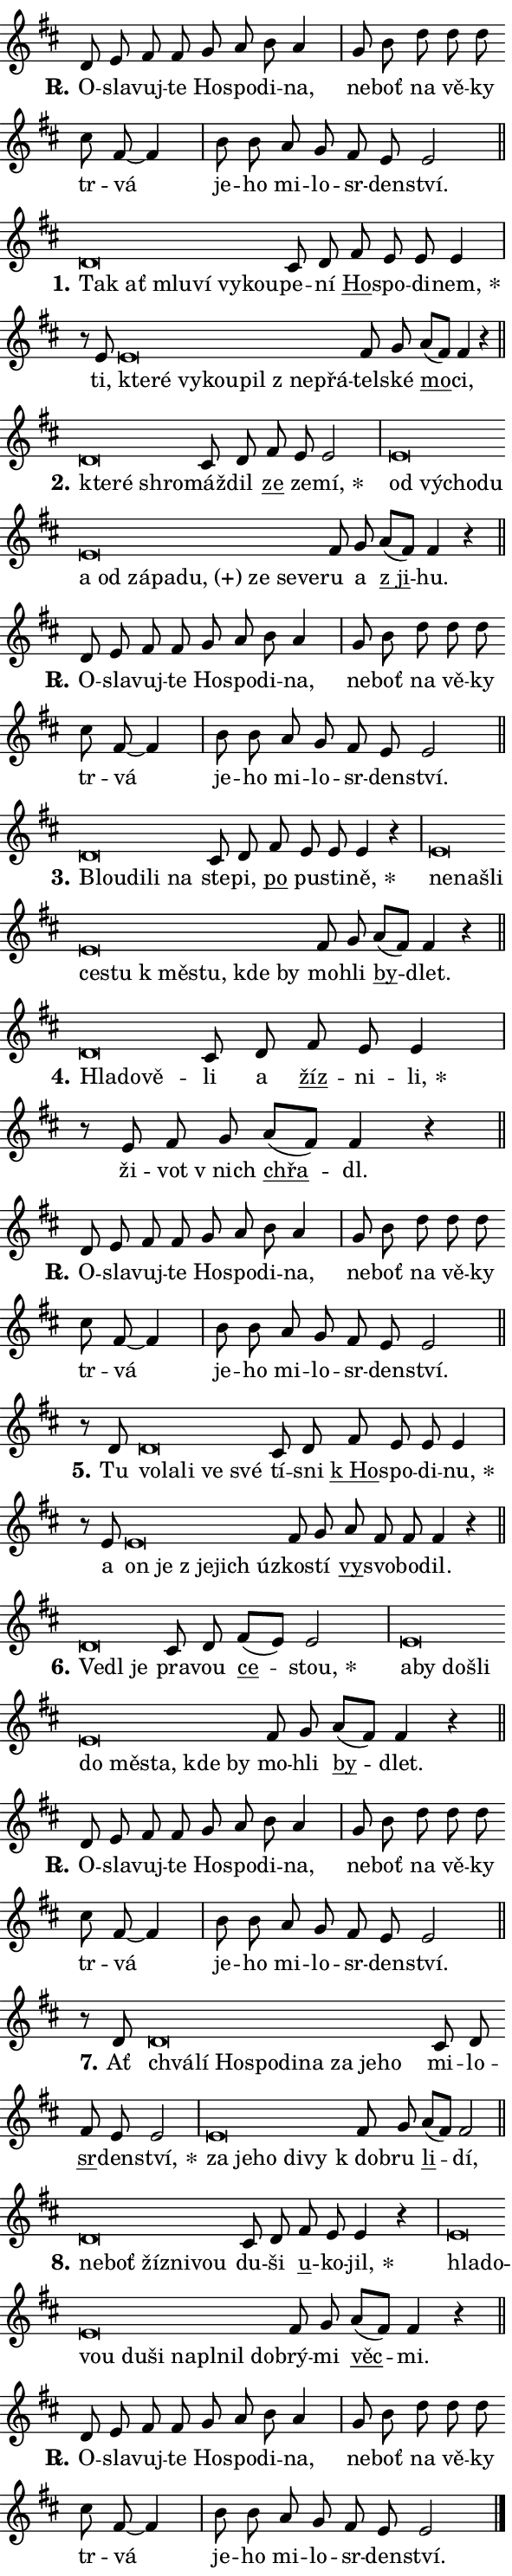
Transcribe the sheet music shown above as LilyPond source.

\version "2.24.0"
\header { tagline = "" }
\paper {
  indent = 0\cm
  top-margin = 0\cm
  right-margin = 0.13\cm % to fit lyric hyphens
  bottom-margin = 0\cm
  left-margin = 0\cm
  paper-width = 10\cm
  page-breaking = #ly:one-page-breaking
  system-system-spacing.basic-distance = #11
  score-system-spacing.basic-distance = #11
  ragged-last = ##f
}


%% Author: Thomas Morley
%% https://lists.gnu.org/archive/html/lilypond-user/2020-05/msg00002.html
#(define (line-position grob)
"Returns position of @var[grob} in current system:
   @code{'start}, if at first time-step
   @code{'end}, if at last time-step
   @code{'middle} otherwise
"
  (let* ((col (ly:item-get-column grob))
         (ln (ly:grob-object col 'left-neighbor))
         (rn (ly:grob-object col 'right-neighbor))
         (col-to-check-left (if (ly:grob? ln) ln col))
         (col-to-check-right (if (ly:grob? rn) rn col))
         (break-dir-left
           (and
             (ly:grob-property col-to-check-left 'non-musical #f)
             (ly:item-break-dir col-to-check-left)))
         (break-dir-right
           (and
             (ly:grob-property col-to-check-right 'non-musical #f)
             (ly:item-break-dir col-to-check-right))))
        (cond ((eqv? 1 break-dir-left) 'start)
              ((eqv? -1 break-dir-right) 'end)
              (else 'middle))))

#(define (tranparent-at-line-position vctor)
  (lambda (grob)
  "Relying on @code{line-position} select the relevant enry from @var{vctor}.
Used to determine transparency,"
    (case (line-position grob)
      ((end) (not (vector-ref vctor 0)))
      ((middle) (not (vector-ref vctor 1)))
      ((start) (not (vector-ref vctor 2))))))

noteHeadBreakVisibility =
#(define-music-function (break-visibility)(vector?)
"Makes @code{NoteHead}s transparent relying on @var{break-visibility}"
#{
  \override NoteHead.transparent =
    #(tranparent-at-line-position break-visibility)
#})

#(define delete-ledgers-for-transparent-note-heads
  (lambda (grob)
    "Reads whether a @code{NoteHead} is transparent.
If so this @code{NoteHead} is removed from @code{'note-heads} from
@var{grob}, which is supposed to be @code{LedgerLineSpanner}.
As a result ledgers are not printed for this @code{NoteHead}"
    (let* ((nhds-array (ly:grob-object grob 'note-heads))
           (nhds-list
             (if (ly:grob-array? nhds-array)
                 (ly:grob-array->list nhds-array)
                 '()))
           ;; Relies on the transparent-property being done before
           ;; Staff.LedgerLineSpanner.after-line-breaking is executed.
           ;; This is fragile ...
           (to-keep
             (remove
               (lambda (nhd)
                 (ly:grob-property nhd 'transparent #f))
               nhds-list)))
      ;; TODO find a better method to iterate over grob-arrays, similiar
      ;; to filter/remove etc for lists
      ;; For now rebuilt from scratch
      (set! (ly:grob-object grob 'note-heads)  '())
      (for-each
        (lambda (nhd)
          (ly:pointer-group-interface::add-grob grob 'note-heads nhd))
        to-keep))))

squashNotes = {
  \override NoteHead.X-extent = #'(-0.2 . 0.2)
  \override NoteHead.Y-extent = #'(-0.75 . 0)
  \override NoteHead.stencil =
    #(lambda (grob)
       (let ((pos (ly:grob-property grob 'staff-position)))
         (begin
           (if (< pos -7) (display "ERROR: Lower brevis then expected\n") (display ""))
           (if (<= pos -6) ly:text-interface::print ly:note-head::print))))
}
unSquashNotes = {
  \revert NoteHead.X-extent
  \revert NoteHead.Y-extent
  \revert NoteHead.stencil
}

hideNotes = \noteHeadBreakVisibility #begin-of-line-visible
unHideNotes = \noteHeadBreakVisibility #all-visible

% work-around for resetting accidentals
% https://lilypond.org/doc/v2.23/Documentation/notation/displaying-rhythms#unmetered-music
cadenzaMeasure = {
  \cadenzaOff
  \partial 1024 s1024
  \cadenzaOn
}

#(define-markup-command (accent layout props text) (markup?)
  "Underline accented syllable"
  (interpret-markup layout props
    #{\markup \override #'(offset . 4.3) \underline { #text }#}))

responsum = \markup \concat {
  "R" \hspace #-1.05 \path #0.1 #'((moveto 0 0.07) (lineto 0.9 0.8)) \hspace #0.05 "."
}

spaceSize = #0.6828661417322834 % exact space size for TeX Gyre Schola

\layout {
  \context {
    \Staff
    \remove "Time_signature_engraver"
    \override LedgerLineSpanner.after-line-breaking = #delete-ledgers-for-transparent-note-heads
  }
  \context {
    \Lyrics {
      \override LyricSpace.minimum-distance = \spaceSize
      \override LyricText.font-name = #"TeX Gyre Schola"
      \override LyricText.font-size = 1
      \override StanzaNumber.font-name = #"TeX Gyre Schola Bold"
      \override StanzaNumber.font-size = 1
    }
  }
  \context {
    \Score 
    \override NoteHead.text =
      #(lambda (grob) 
        (let ((pos (ly:grob-property grob 'staff-position)))
          #{\markup {
            \combine
              \halign #-0.55 \raise #(if (= pos -6) 0 0.5) \override #'(thickness . 2) \draw-line #'(3.2 . 0)
              \musicglyph "noteheads.sM1"
          }#}))
  }
}

% magnetic-lyrics.ily
%
%   written by
%     Jean Abou Samra <jean@abou-samra.fr>
%     Werner Lemberg <wl@gnu.org>
%
%   adapted by
%     Jiri Hon <jiri.hon@gmail.com>
%
% Version 2022-Apr-15

% https://www.mail-archive.com/lilypond-user@gnu.org/msg149350.html

#(define (Left_hyphen_pointer_engraver context)
   "Collect syllable-hyphen-syllable occurrences in lyrics and store
them in properties.  This engraver only looks to the left.  For
example, if the lyrics input is @code{foo -- bar}, it does the
following.

@itemize @bullet
@item
Set the @code{text} property of the @code{LyricHyphen} grob between
@q{foo} and @q{bar} to @code{foo}.

@item
Set the @code{left-hyphen} property of the @code{LyricText} grob with
text @q{foo} to the @code{LyricHyphen} grob between @q{foo} and
@q{bar}.
@end itemize

Use this auxiliary engraver in combination with the
@code{lyric-@/text::@/apply-@/magnetic-@/offset!} hook."
   (let ((hyphen #f)
         (text #f))
     (make-engraver
      (acknowledgers
       ((lyric-syllable-interface engraver grob source-engraver)
        (set! text grob)))
      (end-acknowledgers
       ((lyric-hyphen-interface engraver grob source-engraver)
        ;(when (not (grob::has-interface grob 'lyric-space-interface))
          (set! hyphen grob)));)
      ((stop-translation-timestep engraver)
       (when (and text hyphen)
         (ly:grob-set-object! text 'left-hyphen hyphen))
       (set! text #f)
       (set! hyphen #f)))))

#(define (lyric-text::apply-magnetic-offset! grob)
   "If the space between two syllables is less than the value in
property @code{LyricText@/.details@/.squash-threshold}, move the right
syllable to the left so that it gets concatenated with the left
syllable.

Use this function as a hook for
@code{LyricText@/.after-@/line-@/breaking} if the
@code{Left_@/hyphen_@/pointer_@/engraver} is active."
   (let ((hyphen (ly:grob-object grob 'left-hyphen #f)))
     (when hyphen
       (let ((left-text (ly:spanner-bound hyphen LEFT)))
         (when (grob::has-interface left-text 'lyric-syllable-interface)
           (let* ((common (ly:grob-common-refpoint grob left-text X))
                  (this-x-ext (ly:grob-extent grob common X))
                  (left-x-ext
                   (begin
                     ;; Trigger magnetism for left-text.
                     (ly:grob-property left-text 'after-line-breaking)
                     (ly:grob-extent left-text common X)))
                  ;; `delta` is the gap width between two syllables.
                  (delta (- (interval-start this-x-ext)
                            (interval-end left-x-ext)))
                  (details (ly:grob-property grob 'details))
                  (threshold (assoc-get 'squash-threshold details 0.2)))
             (when (< delta threshold)
               (let* (;; We have to manipulate the input text so that
                      ;; ligatures crossing syllable boundaries are not
                      ;; disabled.  For languages based on the Latin
                      ;; script this is essentially a beautification.
                      ;; However, for non-Western scripts it can be a
                      ;; necessity.
                      (lt (ly:grob-property left-text 'text))
                      (rt (ly:grob-property grob 'text))
                      (is-space (grob::has-interface hyphen 'lyric-space-interface))
                      (space (if is-space " " ""))
                      (extra-delta (if is-space spaceSize 0))
                      ;; Append new syllable.
                      (ltrt-space (if (and (string? lt) (string? rt))
                                (string-append lt space rt)
                                (make-concat-markup (list lt space rt))))
                      ;; Right-align `ltrt` to the right side.
                      (ltrt-space-markup (grob-interpret-markup
                               grob
                               (make-translate-markup
                                (cons (interval-length this-x-ext) 0)
                                (make-right-align-markup ltrt-space)))))
                 (begin
                   ;; Don't print `left-text`.
                   (ly:grob-set-property! left-text 'stencil #f)
                   ;; Set text and stencil (which holds all collected
                   ;; syllables so far) and shift it to the left.
                   (ly:grob-set-property! grob 'text ltrt-space)
                   (ly:grob-set-property! grob 'stencil ltrt-space-markup)
                   (ly:grob-translate-axis! grob (- (- delta extra-delta)) X))))))))))


#(define (lyric-hyphen::displace-bounds-first grob)
   ;; Make very sure this callback isn't triggered too early.
   (let ((left (ly:spanner-bound grob LEFT))
         (right (ly:spanner-bound grob RIGHT)))
     (ly:grob-property left 'after-line-breaking)
     (ly:grob-property right 'after-line-breaking)
     (ly:lyric-hyphen::print grob)))

squashThreshold = #0.4

\layout {
  \context {
    \Lyrics
    \consists #Left_hyphen_pointer_engraver
    \override LyricText.after-line-breaking =
      #lyric-text::apply-magnetic-offset!
    \override LyricHyphen.stencil = #lyric-hyphen::displace-bounds-first
    \override LyricText.details.squash-threshold = \squashThreshold
    \override LyricHyphen.minimum-distance = 0
    \override LyricHyphen.minimum-length = \squashThreshold
  }
}

squashText = \override LyricText.details.squash-threshold = 9999
unSquashText = \override LyricText.details.squash-threshold = \squashThreshold

leftText = \override LyricText.self-alignment-X = #LEFT
unLeftText = \revert LyricText.self-alignment-X

starOffset = #(lambda (grob) 
                (let ((x_offset (ly:self-alignment-interface::aligned-on-x-parent grob)))
                  (if (= x_offset 0) 0 (+ x_offset 1.2))))

star = #(define-music-function (syllable)(string?)
"Append star separator at the end of a syllable"
#{
  \once \override LyricText.X-offset = #starOffset
  \lyricmode { \markup {
    #syllable
    \override #'((font-name . "TeX Gyre Schola Bold")) \hspace #0.2 \lower #0.65 \larger "*"
  } }
#})

starAccent = #(define-music-function (syllable)(string?)
"Append star separator at the end of a syllable and make accent"
#{
  \once \override LyricText.X-offset = #starOffset
  \lyricmode { \markup {
    \accent #syllable
    \override #'((font-name . "TeX Gyre Schola Bold")) \hspace #0.2 \lower #0.65 \larger "*"
  } }
#})

breath = #(define-music-function (syllable)(string?)
"Append breathing indicator at the end of a syllable"
#{
  \lyricmode { \markup { #syllable "+" } }
#})

optionalBreath = #(define-music-function (syllable)(string?)
"Append optional breathing indicator at the end of a syllable"
#{
  \lyricmode { \markup { #syllable "(+)" } }
#})


\score {
    <<
        \new Voice = "melody" { \cadenzaOn \key d \major \relative { d'8 e fis fis g a b a4 \cadenzaMeasure \bar "|" g8 b d d d \bar "" cis fis,~ fis4 \cadenzaMeasure \bar "|" b8 b a g fis e e2 \cadenzaMeasure \bar "||" \break } }
        \new Lyrics \lyricsto "melody" { \lyricmode { \set stanza = \responsum
O -- sla -- vuj -- te Ho -- spo -- di -- na, ne -- boť na vě -- ky tr -- vá je -- ho mi -- lo -- sr -- den -- ství. } }
    >>
    \layout {}
}

\score {
    <<
        \new Voice = "melody" { \cadenzaOn \key d \major \relative { \squashNotes d'\breve*1/16 \hideNotes \breve*1/16 \bar "" \breve*1/16 \bar "" \breve*1/16 \bar "" \breve*1/16 \breve*1/16 \bar "" \unHideNotes \unSquashNotes cis8 d \bar "" fis e e e4 \cadenzaMeasure \bar "|" r8 e8 \squashNotes e\breve*1/16 \hideNotes \breve*1/16 \bar "" \breve*1/16 \bar "" \breve*1/16 \bar "" \breve*1/16 \bar "" \breve*1/16 \breve*1/16 \bar "" \unHideNotes \unSquashNotes fis8 g \bar "" a[( fis)] fis4 r \cadenzaMeasure \bar "||" \break } }
        \new Lyrics \lyricsto "melody" { \lyricmode { \set stanza = "1."
\leftText Tak \squashText ať mlu -- ví vy -- kou -- \unLeftText \unSquashText pe -- ní \markup \accent Ho -- spo -- di -- \star nem, ti, \leftText kte -- \squashText ré vy -- kou -- pil "z ne" -- přá -- \unLeftText \unSquashText tel -- ské \markup \accent mo -- ci, } }
    >>
    \layout {}
}

\score {
    <<
        \new Voice = "melody" { \cadenzaOn \key d \major \relative { \squashNotes d'\breve*1/16 \hideNotes \breve*1/16 \breve*1/16 \bar "" \unHideNotes \unSquashNotes cis8 d \bar "" fis e e2 \cadenzaMeasure \bar "|" \squashNotes e\breve*1/16 \hideNotes \breve*1/16 \bar "" \breve*1/16 \bar "" \breve*1/16 \bar "" \breve*1/16 \bar "" \breve*1/16 \bar "" \breve*1/16 \bar "" \breve*1/16 \bar "" \breve*1/16 \bar "" \breve*1/16 \bar "" \breve*1/16 \breve*1/16 \bar "" \unHideNotes \unSquashNotes fis8 g \bar "" a[( fis)] fis4 r \cadenzaMeasure \bar "||" \break } }
        \new Lyrics \lyricsto "melody" { \lyricmode { \set stanza = "2."
\leftText kte -- \squashText ré shro -- \unLeftText \unSquashText máž -- dil \markup \accent ze ze -- \star mí, \leftText od \squashText vý -- cho -- du a od zá -- pa -- \optionalBreath du, ze se -- ve -- \unLeftText \unSquashText ru a \markup \accent "z ji" -- hu. } }
    >>
    \layout {}
}

\score {
    <<
        \new Voice = "melody" { \cadenzaOn \key d \major \relative { d'8 e fis fis g a b a4 \cadenzaMeasure \bar "|" g8 b d d d \bar "" cis fis,~ fis4 \cadenzaMeasure \bar "|" b8 b a g fis e e2 \cadenzaMeasure \bar "||" \break } }
        \new Lyrics \lyricsto "melody" { \lyricmode { \set stanza = \responsum
O -- sla -- vuj -- te Ho -- spo -- di -- na, ne -- boť na vě -- ky tr -- vá je -- ho mi -- lo -- sr -- den -- ství. } }
    >>
    \layout {}
}

\score {
    <<
        \new Voice = "melody" { \cadenzaOn \key d \major \relative { \squashNotes d'\breve*1/16 \hideNotes \breve*1/16 \bar "" \breve*1/16 \breve*1/16 \bar "" \unHideNotes \unSquashNotes cis8 d \bar "" fis e e e4 r \cadenzaMeasure \bar "|" \squashNotes e\breve*1/16 \hideNotes \breve*1/16 \bar "" \breve*1/16 \bar "" \breve*1/16 \bar "" \breve*1/16 \bar "" \breve*1/16 \bar "" \breve*1/16 \bar "" \breve*1/16 \breve*1/16 \bar "" \unHideNotes \unSquashNotes fis8 g \bar "" a[( fis)] fis4 r \cadenzaMeasure \bar "||" \break } }
        \new Lyrics \lyricsto "melody" { \lyricmode { \set stanza = "3."
\leftText Blou -- \squashText di -- li na \unLeftText \unSquashText ste -- pi, \markup \accent po pu -- sti -- \star ně, \leftText ne -- \squashText na -- šli ce -- stu "k mě" -- stu, kde by \unLeftText \unSquashText mo -- hli \markup \accent by -- dlet. } }
    >>
    \layout {}
}

\score {
    <<
        \new Voice = "melody" { \cadenzaOn \key d \major \relative { \squashNotes d'\breve*1/16 \hideNotes \breve*1/16 \breve*1/16 \bar "" \unHideNotes \unSquashNotes cis8 d \bar "" fis e e4 \cadenzaMeasure \bar "|" r8 e fis8 g \bar "" a[( fis)] fis4 r \cadenzaMeasure \bar "||" \break } }
        \new Lyrics \lyricsto "melody" { \lyricmode { \set stanza = "4."
\leftText Hla -- \squashText do -- vě -- \unLeftText \unSquashText li a \markup \accent žíz -- ni -- \star li, ži -- vot "v nich" \markup \accent chřa -- dl. } }
    >>
    \layout {}
}

\score {
    <<
        \new Voice = "melody" { \cadenzaOn \key d \major \relative { d'8 e fis fis g a b a4 \cadenzaMeasure \bar "|" g8 b d d d \bar "" cis fis,~ fis4 \cadenzaMeasure \bar "|" b8 b a g fis e e2 \cadenzaMeasure \bar "||" \break } }
        \new Lyrics \lyricsto "melody" { \lyricmode { \set stanza = \responsum
O -- sla -- vuj -- te Ho -- spo -- di -- na, ne -- boť na vě -- ky tr -- vá je -- ho mi -- lo -- sr -- den -- ství. } }
    >>
    \layout {}
}

\score {
    <<
        \new Voice = "melody" { \cadenzaOn \key d \major \relative { r8 d'8 \squashNotes d\breve*1/16 \hideNotes \breve*1/16 \bar "" \breve*1/16 \bar "" \breve*1/16 \breve*1/16 \bar "" \unHideNotes \unSquashNotes cis8 d \bar "" fis e e e4 \cadenzaMeasure \bar "|" r8 e8 \squashNotes e\breve*1/16 \hideNotes \breve*1/16 \bar "" \breve*1/16 \bar "" \breve*1/16 \breve*1/16 \bar "" \unHideNotes \unSquashNotes fis8 g \bar "" a fis fis fis4 r \cadenzaMeasure \bar "||" \break } }
        \new Lyrics \lyricsto "melody" { \lyricmode { \set stanza = "5."
Tu \leftText vo -- \squashText la -- li ve své \unLeftText \unSquashText tí -- sni \markup \accent "k Ho" -- spo -- di -- \star nu, a \leftText on \squashText je "z je" -- jich úz -- \unLeftText \unSquashText ko -- stí \markup \accent vy -- svo -- bo -- dil. } }
    >>
    \layout {}
}

\score {
    <<
        \new Voice = "melody" { \cadenzaOn \key d \major \relative { \squashNotes d'\breve*1/16 \hideNotes \breve*1/16 \breve*1/16 \bar "" \unHideNotes \unSquashNotes cis8 d \bar "" fis[( e)] e2 \cadenzaMeasure \bar "|" \squashNotes e\breve*1/16 \hideNotes \breve*1/16 \bar "" \breve*1/16 \bar "" \breve*1/16 \bar "" \breve*1/16 \bar "" \breve*1/16 \bar "" \breve*1/16 \bar "" \breve*1/16 \breve*1/16 \bar "" \unHideNotes \unSquashNotes fis8 g \bar "" a[( fis)] fis4 r \cadenzaMeasure \bar "||" \break } }
        \new Lyrics \lyricsto "melody" { \lyricmode { \set stanza = "6."
\leftText Ve -- \squashText dl je \unLeftText \unSquashText pra -- vou \markup \accent ce -- \star stou, \leftText a -- \squashText by do -- šli do mě -- sta, kde by \unLeftText \unSquashText mo -- hli \markup \accent by -- dlet. } }
    >>
    \layout {}
}

\score {
    <<
        \new Voice = "melody" { \cadenzaOn \key d \major \relative { d'8 e fis fis g a b a4 \cadenzaMeasure \bar "|" g8 b d d d \bar "" cis fis,~ fis4 \cadenzaMeasure \bar "|" b8 b a g fis e e2 \cadenzaMeasure \bar "||" \break } }
        \new Lyrics \lyricsto "melody" { \lyricmode { \set stanza = \responsum
O -- sla -- vuj -- te Ho -- spo -- di -- na, ne -- boť na vě -- ky tr -- vá je -- ho mi -- lo -- sr -- den -- ství. } }
    >>
    \layout {}
}

\score {
    <<
        \new Voice = "melody" { \cadenzaOn \key d \major \relative { r8 d'8 \squashNotes d\breve*1/16 \hideNotes \breve*1/16 \bar "" \breve*1/16 \bar "" \breve*1/16 \bar "" \breve*1/16 \bar "" \breve*1/16 \bar "" \breve*1/16 \bar "" \breve*1/16 \breve*1/16 \bar "" \unHideNotes \unSquashNotes cis8 d \bar "" fis e e2 \cadenzaMeasure \bar "|" \squashNotes e\breve*1/16 \hideNotes \breve*1/16 \bar "" \breve*1/16 \bar "" \breve*1/16 \breve*1/16 \bar "" \unHideNotes \unSquashNotes fis8 g \bar "" a[( fis)] fis2 \cadenzaMeasure \bar "||" \break } }
        \new Lyrics \lyricsto "melody" { \lyricmode { \set stanza = "7."
Ať \leftText chvá -- \squashText lí Ho -- spo -- di -- na za je -- ho \unLeftText \unSquashText mi -- lo -- \markup \accent sr -- den -- \star ství, \leftText za \squashText je -- ho di -- vy \unLeftText \unSquashText "k dob" -- ru \markup \accent li -- dí, } }
    >>
    \layout {}
}

\score {
    <<
        \new Voice = "melody" { \cadenzaOn \key d \major \relative { \squashNotes d'\breve*1/16 \hideNotes \breve*1/16 \bar "" \breve*1/16 \bar "" \breve*1/16 \breve*1/16 \bar "" \unHideNotes \unSquashNotes cis8 d \bar "" fis e e4 r \cadenzaMeasure \bar "|" \squashNotes e\breve*1/16 \hideNotes \breve*1/16 \bar "" \breve*1/16 \bar "" \breve*1/16 \bar "" \breve*1/16 \bar "" \breve*1/16 \bar "" \breve*1/16 \bar "" \breve*1/16 \breve*1/16 \bar "" \unHideNotes \unSquashNotes fis8 g \bar "" a[( fis)] fis4 r \cadenzaMeasure \bar "||" \break } }
        \new Lyrics \lyricsto "melody" { \lyricmode { \set stanza = "8."
\leftText ne -- \squashText boť žíz -- ni -- vou \unLeftText \unSquashText du -- ši \markup \accent u -- ko -- \star jil, \leftText hla -- \squashText do -- vou du -- ši na -- pl -- nil do -- \unLeftText \unSquashText brý -- mi \markup \accent věc -- mi. } }
    >>
    \layout {}
}

\score {
    <<
        \new Voice = "melody" { \cadenzaOn \key d \major \relative { d'8 e fis fis g a b a4 \cadenzaMeasure \bar "|" g8 b d d d \bar "" cis fis,~ fis4 \cadenzaMeasure \bar "|" b8 b a g fis e e2 \cadenzaMeasure \bar "||" \break } \bar "|." }
        \new Lyrics \lyricsto "melody" { \lyricmode { \set stanza = \responsum
O -- sla -- vuj -- te Ho -- spo -- di -- na, ne -- boť na vě -- ky tr -- vá je -- ho mi -- lo -- sr -- den -- ství. } }
    >>
    \layout {}
}
